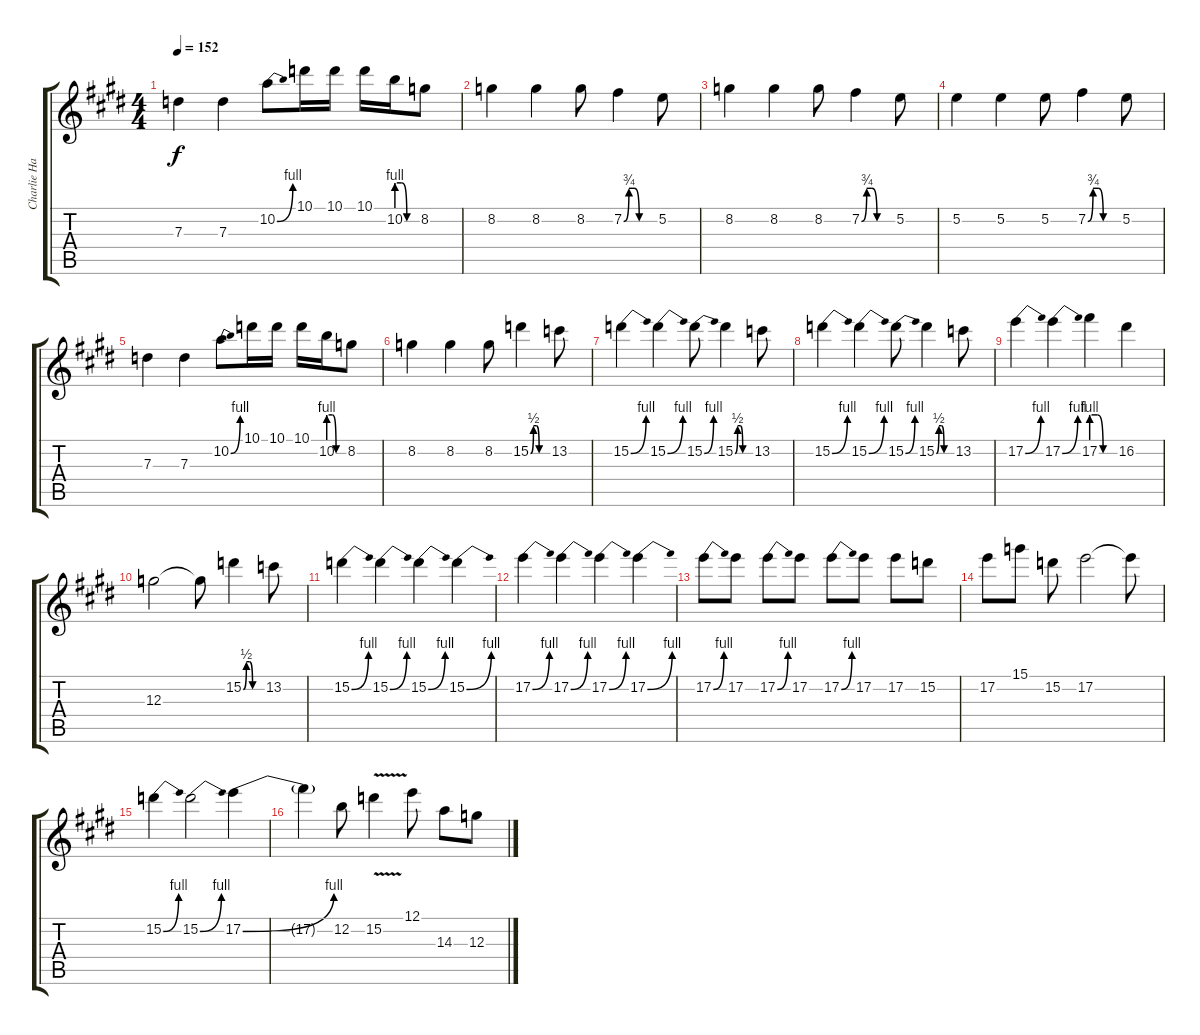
\track ("Charlie Hargrett Guitar" "Charlie Ha") {instrument overdrivenguitar}
\staff {score tabs}
\tuning (E4 B3 G3 D3 A2 E2) {hide}
\ts (4 4)
\tempo 152
\clef g2
\ks c#minor
7.3.4{dy f} 7.3.4 10.2{be (bend 0 0 60 4)}.8 10.1.16 10.1.16 10.1.16 10.2{be (custom 0 4 15 4 30 0 60 0)}.16 8.2.8 |
8.2.4 8.2.4 8.2.8 7.2{be (custom 0 0 10 3 20 3 30 0 60 0)}.4 5.2.8 |
8.2.4 8.2.4 8.2.8 7.2{be (custom 0 0 10 3 20 3 30 0 60 0)}.4 5.2.8 |
5.2.4 5.2.4 5.2.8 7.2{be (custom 0 0 10 3 20 3 30 0 60 0)}.4 5.2.8 |
7.3.4 7.3.4 10.2{be (bend 0 0 60 4)}.8 10.1.16 10.1.16 10.1.16 10.2{be (custom 0 4 15 4 30 0 60 0)}.16 8.2.8 |
8.2.4 8.2.4 8.2.8 15.2{be (custom 0 0 10 2 20 2 30 0 60 0)}.4 13.2.8 |
15.2{be (bend 0 0 60 4)}.4 15.2{be (bend 0 0 60 4)}.4 15.2{be (bend 0 0 60 4)}.8 15.2{be (custom 0 0 10 2 20 2 30 0 60 0)}.4 13.2.8 |
15.2{be (bend 0 0 60 4)}.4 15.2{be (bend 0 0 60 4)}.4 15.2{be (bend 0 0 60 4)}.8 15.2{be (custom 0 0 10 2 20 2 30 0 60 0)}.4 13.2.8 |
17.2{be (bend 0 0 60 4)}.4 17.2{be (bend 0 0 60 4)}.4 17.2{be (custom 0 4 15 4 30 0 60 0)}.4 16.2.4 |
12.3.2 12.3{t}.8 15.2{be (custom 0 0 10 2 20 2 30 0 60 0)}.4 13.2.8 |
15.2{be (bend 0 0 60 4)}.4 15.2{be (bend 0 0 60 4)}.4 15.2{be (bend 0 0 60 4)}.4 15.2{be (bend 0 0 60 4)}.4 |
17.2{be (bend 0 0 60 4)}.4 17.2{be (bend 0 0 60 4)}.4 17.2{be (bend 0 0 60 4)}.4 17.2{be (bend 0 0 60 4)}.4 |
17.2{be (bend 0 0 60 4)}.8 17.2.8 17.2{be (bend 0 0 60 4)}.8 17.2.8 17.2{be (bend 0 0 60 4)}.8 17.2.8 17.2.8 15.2.8 |
17.2.8 15.1.8 15.2.8 17.2.2 17.2{t}.8 |
15.2{be (bend 0 0 60 4)}.4{volume 16 balance 8} 15.2{be (bend 0 0 60 4)}.2 17.2{be (bend 0 0 60 4)}.4 |
17.2{t}.4 12.2.8 15.2{v}.4 12.1.8 14.3.8 12.3.8
